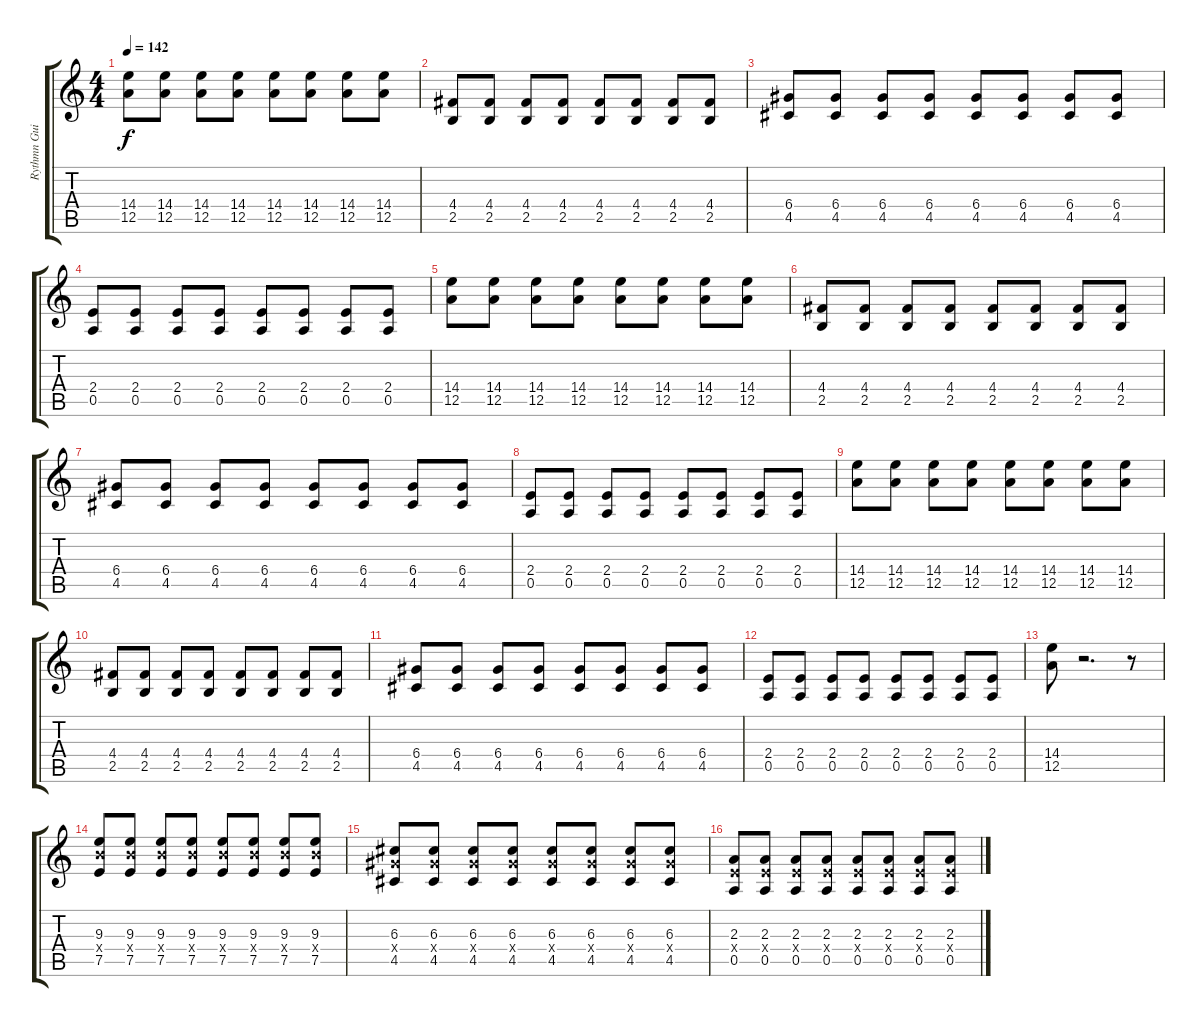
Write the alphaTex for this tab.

\track ("Rythmn Guitar" "Rythmn Gui") {instrument overdrivenguitar}
\staff {score tabs}
\tuning (E4 B3 G3 D3 A2 D2) {hide}
\ts (4 4)
\tempo 142
\clef g2
\ks c
(14.4 12.5).8{dy f} (14.4 12.5).8 (14.4 12.5).8 (14.4 12.5).8 (14.4 12.5).8 (14.4 12.5).8 (14.4 12.5).8 (14.4 12.5).8 |
(4.4 2.5).8 (4.4 2.5).8 (4.4 2.5).8 (4.4 2.5).8 (4.4 2.5).8 (4.4 2.5).8 (4.4 2.5).8 (4.4 2.5).8 |
(6.4 4.5).8 (6.4 4.5).8 (6.4 4.5).8 (6.4 4.5).8 (6.4 4.5).8 (6.4 4.5).8 (6.4 4.5).8 (6.4 4.5).8 |
(2.4 0.5).8 (2.4 0.5).8 (2.4 0.5).8 (2.4 0.5).8 (2.4 0.5).8 (2.4 0.5).8 (2.4 0.5).8 (2.4 0.5).8 |
(14.4 12.5).8 (14.4 12.5).8 (14.4 12.5).8 (14.4 12.5).8 (14.4 12.5).8 (14.4 12.5).8 (14.4 12.5).8 (14.4 12.5).8 |
(4.4 2.5).8 (4.4 2.5).8 (4.4 2.5).8 (4.4 2.5).8 (4.4 2.5).8 (4.4 2.5).8 (4.4 2.5).8 (4.4 2.5).8 |
(6.4 4.5).8 (6.4 4.5).8 (6.4 4.5).8 (6.4 4.5).8 (6.4 4.5).8 (6.4 4.5).8 (6.4 4.5).8 (6.4 4.5).8 |
(2.4 0.5).8 (2.4 0.5).8 (2.4 0.5).8 (2.4 0.5).8 (2.4 0.5).8 (2.4 0.5).8 (2.4 0.5).8 (2.4 0.5).8 |
(14.4 12.5).8 (14.4 12.5).8 (14.4 12.5).8 (14.4 12.5).8 (14.4 12.5).8 (14.4 12.5).8 (14.4 12.5).8 (14.4 12.5).8 |
(4.4 2.5).8 (4.4 2.5).8 (4.4 2.5).8 (4.4 2.5).8 (4.4 2.5).8 (4.4 2.5).8 (4.4 2.5).8 (4.4 2.5).8 |
(6.4 4.5).8 (6.4 4.5).8 (6.4 4.5).8 (6.4 4.5).8 (6.4 4.5).8 (6.4 4.5).8 (6.4 4.5).8 (6.4 4.5).8 |
(2.4 0.5).8 (2.4 0.5).8 (2.4 0.5).8 (2.4 0.5).8 (2.4 0.5).8 (2.4 0.5).8 (2.4 0.5).8 (2.4 0.5).8 |
(14.4 12.5).8 r.2{d} r.8 |
(9.3 9.4{x} 7.5).8 (9.3 9.4{x} 7.5).8 (9.3 9.4{x} 7.5).8 (9.3 9.4{x} 7.5).8 (9.3 9.4{x} 7.5).8 (9.3 9.4{x} 7.5).8 (9.3 9.4{x} 7.5).8 (9.3 9.4{x} 7.5).8 |
(6.3 6.4{x} 4.5).8 (6.3 6.4{x} 4.5).8 (6.3 6.4{x} 4.5).8 (6.3 6.4{x} 4.5).8 (6.3 6.4{x} 4.5).8 (6.3 6.4{x} 4.5).8 (6.3 6.4{x} 4.5).8 (6.3 6.4{x} 4.5).8 |
(2.3 2.4{x} 0.5).8 (2.3 2.4{x} 0.5).8 (2.3 2.4{x} 0.5).8 (2.3 2.4{x} 0.5).8 (2.3 2.4{x} 0.5).8 (2.3 2.4{x} 0.5).8 (2.3 2.4{x} 0.5).8 (2.3 2.4{x} 0.5).8
